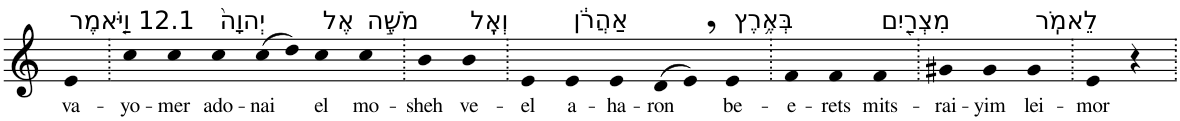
**kern	**text
*part1	*part1
*staff1	*staff1
*I"Piano	*
*I'Pno	*
*clefG2	*
*k[]	*
=1	=1
!LO:TX:a:t=12.1 וַיֹּ֤אמֶר	!
!	!LO:LY:b
4e	va-
=2.	=2.
!	!LO:LY:b
4cc	-yo-
!	!LO:LY:b
4cc	-mer
!LO:TX:a:t=יְהוָה֙	!
!	!LO:LY:b
4cc	ado-
!	!LO:LY:b
(>8cc	-nai
8dd)	.
!LO:TX:a:t=אֶל	!
!	!LO:LY:b
4cc	el
!LO:TX:a:t=מֹשֶׁ֣ה	!
!	!LO:LY:b
4cc	mo-
=3.	=3.
!	!LO:LY:b
4b	-sheh
!LO:TX:a:t=וְאֶֽל	!
!	!LO:LY:b
4b	ve-
=4.	=4.
!	!LO:LY:b
4e	-el
!LO:TX:a:t=אַהֲרֹ֔ן	!
!	!LO:LY:b
4e	a-
!	!LO:LY:b
4e	-ha-
!	!LO:LY:b
(>8d	-ron
8e,)	.
!LO:TX:a:t=בְּאֶ֥רֶץ	!
!	!LO:LY:b
4e	be-
=5.	=5.
!	!LO:LY:b
4f	-e-
!	!LO:LY:b
4f	-rets
!LO:TX:a:t=מִצְרַ֖יִם	!
!	!LO:LY:b
4f	mits-
=6.	=6.
!	!LO:LY:b
4g#X	-rai-
!	!LO:LY:b
4g#	-yim
!LO:TX:a:t=לֵאמֹֽר	!
!	!LO:LY:b
4g#	lei-
=7.	=7.
!	!LO:LY:b
4e	-mor
4r	.
=.	=.
*-	*-
